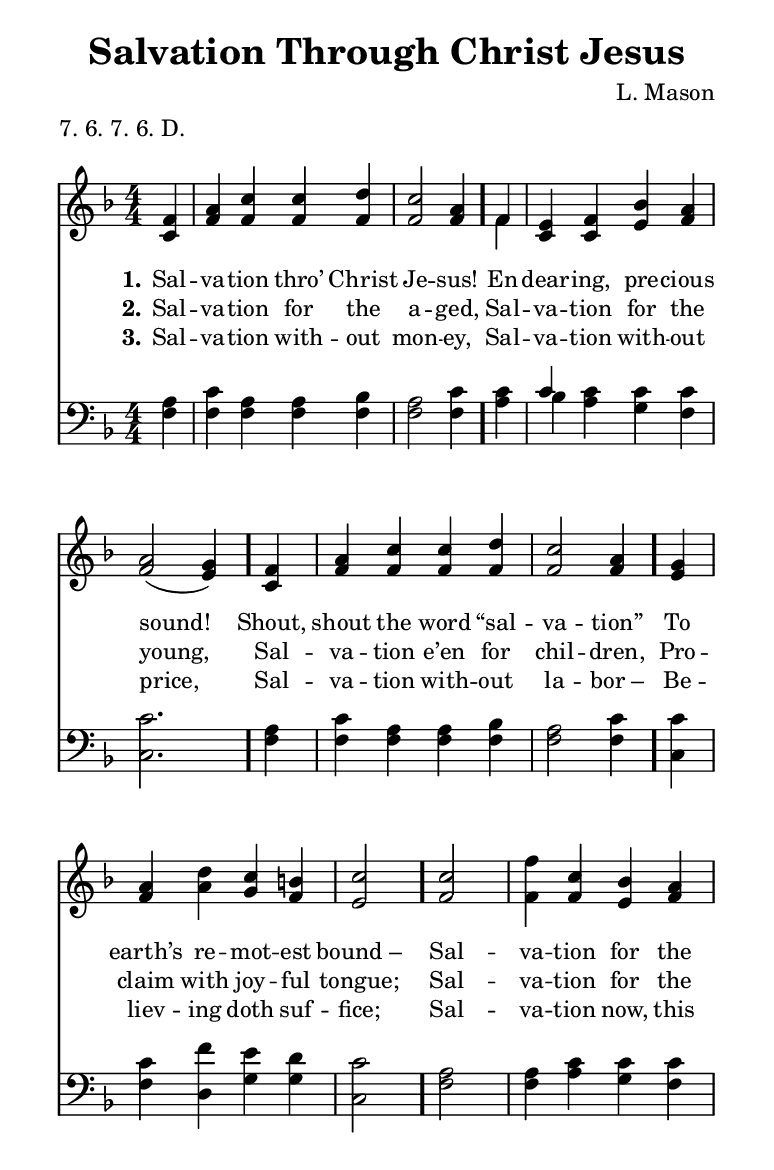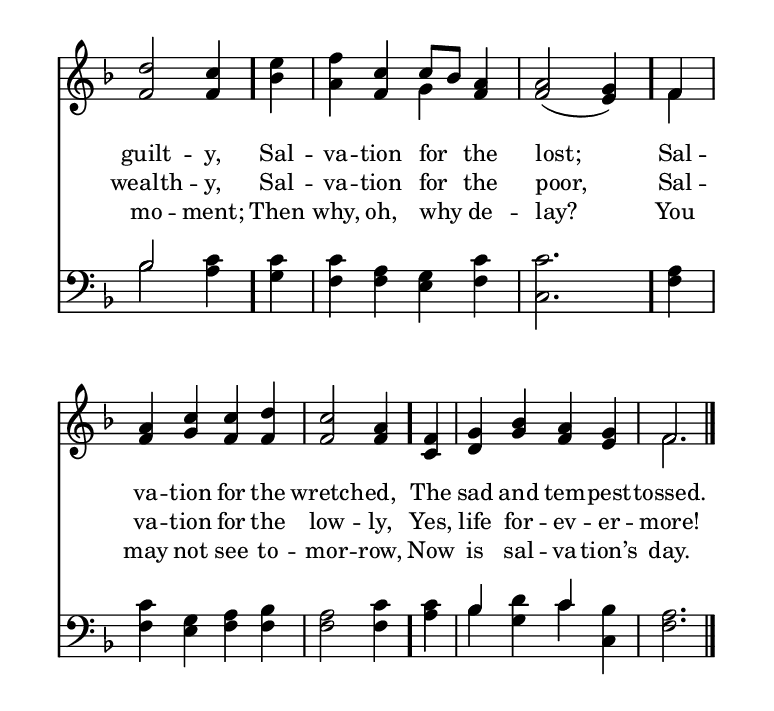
\include "common/global.ily"
\paper {
  \include "common/paper.ily"
}

\header{
  %gospel
  hymnnumber = "34"
  title = "Salvation Through Christ Jesus"
  tunename = "Missionary"
  meter = "7. 6. 7. 6. D."
  poet = ""
  composer = "L. Mason"
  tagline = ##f
}

% for fermata in MIDI
ta = { \tempo 4=90 }
tb = { \tempo 4=45 }

patternAA = { c4 | c4 c4 c4 c4 | c2 c4 }
patternAB = { c2 | c4 c4 c4 c4 | c2 c4 }

patternBA = { c4 | c4 c4 c4 c4 | c2( c4) }
patternBB = { c4 | c4 c4 c4 c4 | c2. }
patternBC = { c4 | c4 c4 c8[ c8] c4 | c2( c4) }
patternBD = { c4 | c4 c4 c4 c4 | c2 }

global = {
  \include "common/overrides.ily"
  \override Staff.TimeSignature.style = #'numbered
  \time 4/4
  \override Score.MetronomeMark.transparent = ##t % hide all fermata changes too
  \ta
  \key f \major
  \partial 4
  \autoBeamOff
}

notesSoprano = {
\global
\relative c' {

  \changePitch \patternAA { f | a c c d     | c a }
  \changePitch \patternBA { f | e f bes a   | a g }
  \changePitch \patternAA { f | a c c d     | c a }
  \changePitch \patternBD { g | a d c b     | c   }

  \changePitch \patternAB { c | f c bes a   | d c }
  \changePitch \patternBC { e | f c c bes a | a g }
  \changePitch \patternAA { f | a c c d     | c a }
  \changePitch \patternBB { f | g bes a g   | f   }

  \bar "|."

}
}

notesAlto = {
\global
\relative e' {

  \changePitch \patternAA { c   | f f f f | f f }
  \changePitch \patternBA { f   | c c e f | f e }
  \changePitch \patternAA { c   | f f f f | f f }
  \changePitch \patternBD { e   | f a g f | e   }

  \changePitch \patternAB { f   | f f e f | f f }
  \changePitch \patternBA { bes | a f g f | f e }
  \changePitch \patternAA { f   | f g f f | f f }
  \changePitch \patternBB { c   | d g f e | f   }

}
}

notesTenor = {
\global
\relative a {

  \changePitch \patternAA { a | c a a bes   | a c   }
  \changePitch \patternBB { c | c c c c     | c     }
  \changePitch \patternAA { a | c a a bes   | a c   }
  \changePitch \patternBD { c | c f e d     | c     }

  \changePitch \patternAB { a | a c c c     | bes c }
  \changePitch \patternBB { c | c a g c     | c     }
  \changePitch \patternAA { a | c g a bes   | a c   }
  \changePitch \patternBB { c | bes d c bes | a     }

}
}

notesBass = {
\global
\relative f {

  \changePitch \patternAA { f | f f f f    | f f   }
  \changePitch \patternBB { a | bes a g f  | c     }
  \changePitch \patternAA { f | f f f f    | f f   }
  \changePitch \patternBD { c | f d g g    | c,    }

  \changePitch \patternAB { f | f a g f    | bes a }
  \changePitch \patternBB { g | f f e f    | c     }
  \changePitch \patternAA { f | f e f f    | f f   }
  \changePitch \patternBB { a | bes g c c, | f     }

}
}

wordsA = \lyricmode {
\set stanza = "1."

Sal -- va -- tion thro’ Christ Je -- sus! \bar "."
En -- dear -- ing, pre -- cious sound! \bar "." \eogbreak
Shout, shout the word “sal -- va -- tion” \bar "."
To earth’s re -- mot -- est bound_– \bar "." \eogbreak
Sal -- va -- tion for the guilt -- y, \bar "."
Sal -- va -- tion for the lost; \bar "." \eogbreak
Sal -- va -- tion for the wretch -- ed, \bar "."
The sad and tem -- pest -- tossed. \bar "." \eogbreak

}

wordsB = \lyricmode {
\set stanza = "2."

Sal -- va -- tion for the a -- ged,
Sal -- va -- tion for the young,
Sal -- va -- tion e’en for chil -- dren,
Pro -- claim with joy -- ful tongue;
Sal -- va -- tion for the wealth -- y,
Sal -- va -- tion for the poor,
Sal -- va -- tion for the low -- ly,
Yes, life for -- ev -- er -- more!

}

wordsC = \lyricmode {
\set stanza = "3."

Sal -- va -- tion with -- out mon -- ey,
Sal -- va -- tion with -- out price,
Sal -- va -- tion with -- out la -- bor_–
Be -- liev -- ing doth suf -- fice;
Sal -- va -- tion now, this mo -- ment;
Then why, oh, why de -- lay?
You may not see to -- mor -- row,
Now is sal -- va -- tion’s day.

}

\score {
  \context ChoirStaff <<
    \context Staff = upper <<
      \set Staff.autoBeaming = ##f
      \set ChoirStaff.systemStartDelimiter = #'SystemStartBar
      \set ChoirStaff.printPartCombineTexts = ##f
      \partcombine #'(2 . 11) \notesSoprano \notesAlto
      \context NullVoice = sopranos { \voiceOne << \notesSoprano >> }
      \context Lyrics = one   \lyricsto sopranos \wordsA
      \context Lyrics = two   \lyricsto sopranos \wordsB
      \context Lyrics = three \lyricsto sopranos \wordsC
    >>
    \context Staff = men <<
      \set Staff.autoBeaming = ##f
      \clef bass
      \set ChoirStaff.printPartCombineTexts = ##f
      \partcombine #'(2 . 11) \notesTenor \notesBass
    >>
  >>
  \layout {
    \include "common/layout.ily"
  }
  \midi{
    \include "common/midi.ily"
  }
}

\version "2.19.49"  % necessary for upgrading to future LilyPond versions.

% vi:set et ts=2 sw=2 ai nocindent syntax=lilypond:
